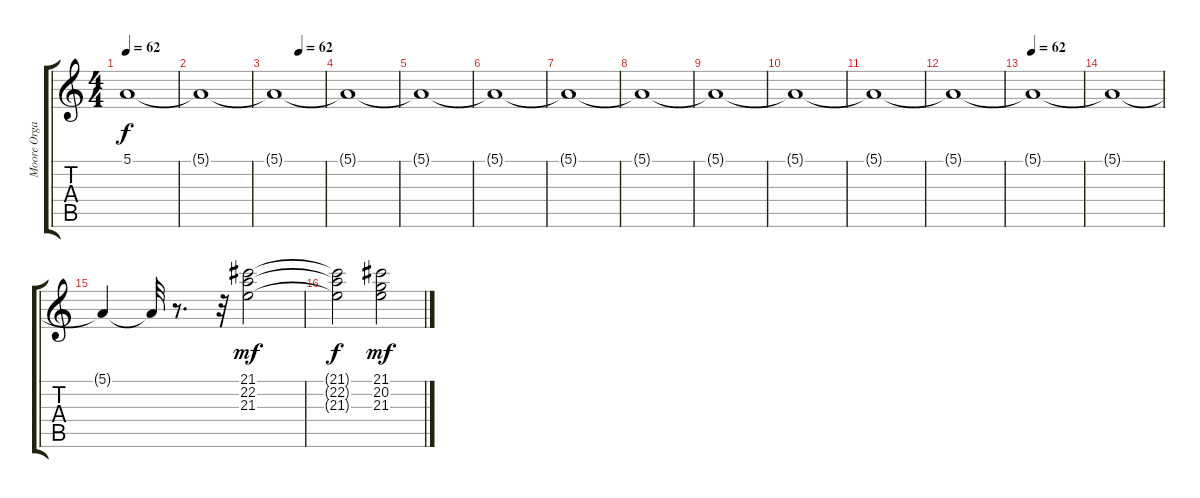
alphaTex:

\track ("Moore Organ" "Moore Orga") {instrument rockorgan}
\staff {score tabs}
\tuning (E4 B3 G3 D3 A2 E2) {hide}
\ts (4 4)
\tempo 62
\clef g2
\ks c
5.1{t}.1{dy f} |
5.1{t}.1 |
\tempo (62 0.5)
5.1{t}.1 |
5.1{t}.1 |
5.1{t}.1 |
5.1{t}.1 |
5.1{t}.1 |
5.1{t}.1 |
5.1{t}.1 |
5.1{t}.1 |
5.1{t}.1 |
5.1{t}.1 |
\tempo 62
5.1{t}.1{volume 9} |
5.1{t}.1 |
5.1{t}.4 5.1{t}.32 r.8{d} r.32 (21.1 22.2 21.3).2{dy mf} |
(21.1{t} 22.2{t} 21.3{t}).2{dy f} (21.1 20.2 21.3).2{dy mf}
